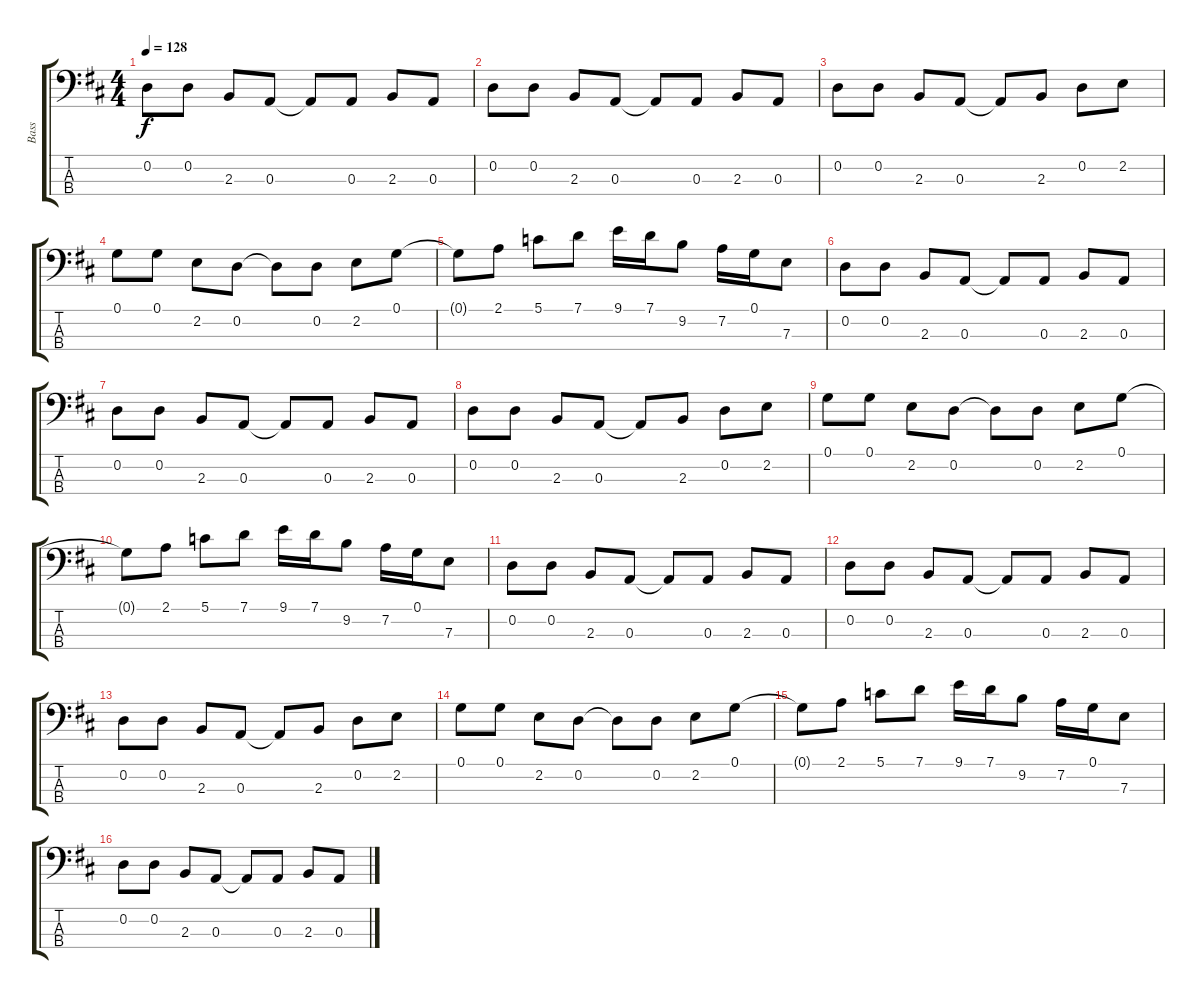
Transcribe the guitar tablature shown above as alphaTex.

\track ("Bass" "Bass") {instrument electricbassfinger}
\staff {score tabs}
\tuning (G2 D2 A1 E1) {hide}
\ts (4 4)
\tempo 128
\clef f4
\ks d
0.2.8{dy f} 0.2.8 2.3.8 0.3.8 0.3{t}.8 0.3.8 2.3.8 0.3.8 |
0.2.8 0.2.8 2.3.8 0.3.8 0.3{t}.8 0.3.8 2.3.8 0.3.8 |
0.2.8 0.2.8 2.3.8 0.3.8 0.3{t}.8 2.3.8 0.2.8 2.2.8 |
0.1.8 0.1.8 2.2.8 0.2.8 0.2{t}.8 0.2.8 2.2.8 0.1.8 |
0.1{t}.8 2.1.8 5.1.8 7.1.8 9.1.16 7.1.16 9.2.8 7.2.16 0.1.16 7.3.8 |
0.2.8 0.2.8 2.3.8 0.3.8 0.3{t}.8 0.3.8 2.3.8 0.3.8 |
0.2.8 0.2.8 2.3.8 0.3.8 0.3{t}.8 0.3.8 2.3.8 0.3.8 |
0.2.8 0.2.8 2.3.8 0.3.8 0.3{t}.8 2.3.8 0.2.8 2.2.8 |
0.1.8 0.1.8 2.2.8 0.2.8 0.2{t}.8 0.2.8 2.2.8 0.1.8 |
0.1{t}.8 2.1.8 5.1.8 7.1.8 9.1.16 7.1.16 9.2.8 7.2.16 0.1.16 7.3.8 |
0.2.8 0.2.8 2.3.8 0.3.8 0.3{t}.8 0.3.8 2.3.8 0.3.8 |
0.2.8 0.2.8 2.3.8 0.3.8 0.3{t}.8 0.3.8 2.3.8 0.3.8 |
0.2.8 0.2.8 2.3.8 0.3.8 0.3{t}.8 2.3.8 0.2.8 2.2.8 |
0.1.8 0.1.8 2.2.8 0.2.8 0.2{t}.8 0.2.8 2.2.8 0.1.8 |
0.1{t}.8 2.1.8 5.1.8 7.1.8 9.1.16 7.1.16 9.2.8 7.2.16 0.1.16 7.3.8 |
0.2.8 0.2.8 2.3.8 0.3.8 0.3{t}.8 0.3.8 2.3.8 0.3.8
